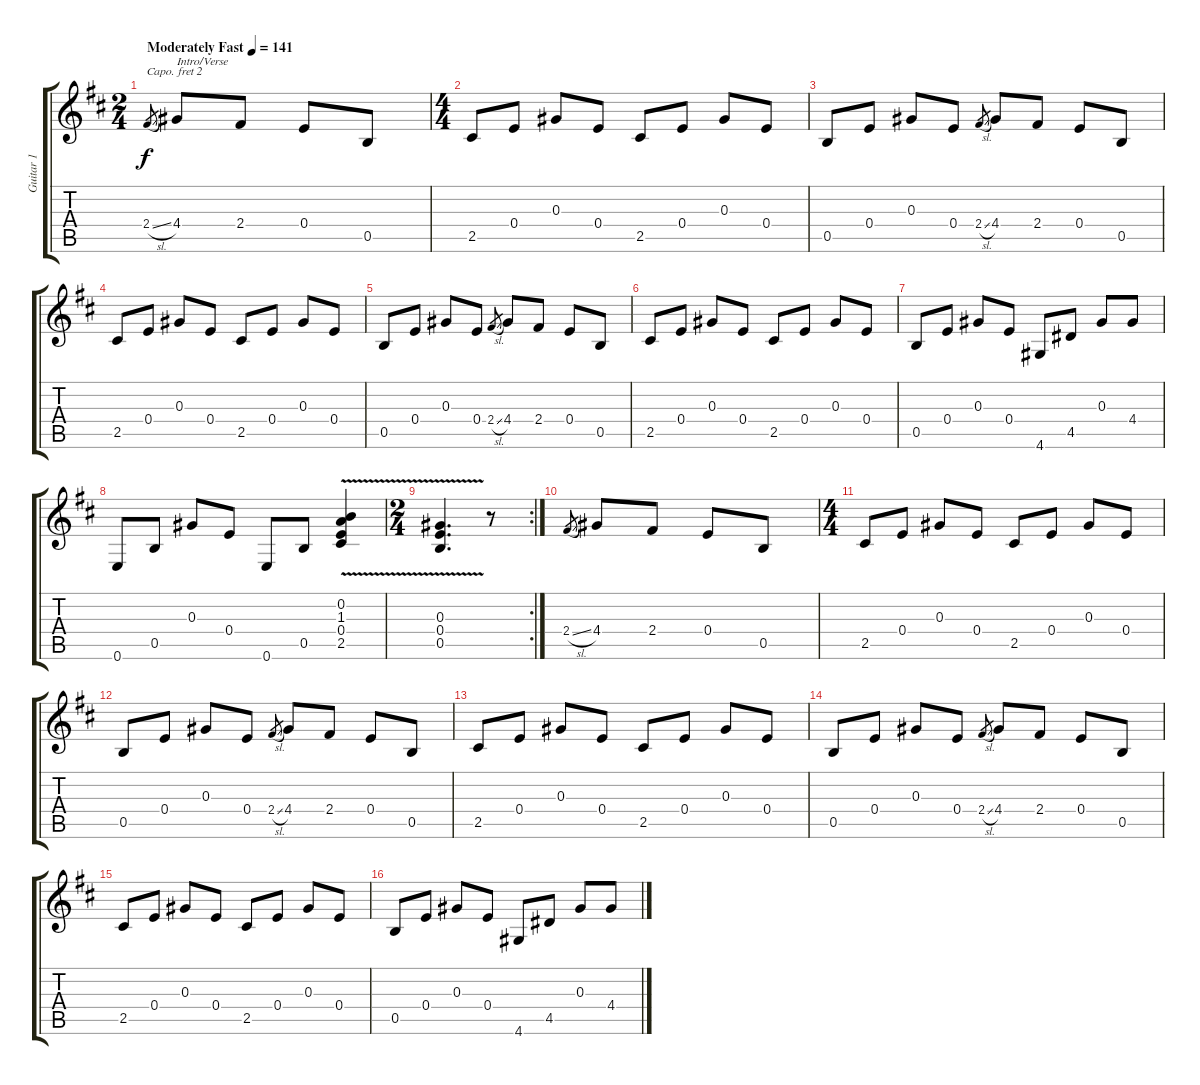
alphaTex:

\track ("Guitar 1" "Guitar 1") {instrument acousticguitarsteel}
\staff {score tabs}
\capo 2
\tuning (D4 A3 Gb3 D3 A2 D2) {hide}
\ts (2 4)
\tempo (141 "Moderately Fast")
\clef g2
\ks d
2.4{sl}.8{gr dy f instrument acousticguitarsteel} 4.4.8{txt "Intro/Verse"} 2.4.8 0.4.8 0.5.8 |
\ts (4 4)
2.5.8 0.4.8 0.3.8 0.4.8 2.5.8 0.4.8 0.3.8 0.4.8 |
0.5.8 0.4.8 0.3.8 0.4.8 2.4{sl}.8{gr} 4.4.8 2.4.8 0.4.8 0.5.8 |
2.5.8 0.4.8 0.3.8 0.4.8 2.5.8 0.4.8 0.3.8 0.4.8 |
0.5.8 0.4.8 0.3.8 0.4.8 2.4{sl}.8{gr} 4.4.8 2.4.8 0.4.8 0.5.8 |
2.5.8 0.4.8 0.3.8 0.4.8 2.5.8 0.4.8 0.3.8 0.4.8 |
0.5.8 0.4.8 0.3.8 0.4.8 4.6.8 4.5.8 0.3.8 4.4.8 |
0.6.8 0.5.8 0.3.8 0.4.8 0.6.8 0.5.8 (0.2{v} 1.3 0.4 2.5).4 |
\rc 2
\ts (2 4)
(0.3{v} 0.4 0.5).4{d} r.8 |
2.4{sl}.8{gr} 4.4.8 2.4.8 0.4.8 0.5.8 |
\ts (4 4)
2.5.8 0.4.8 0.3.8 0.4.8 2.5.8 0.4.8 0.3.8 0.4.8 |
0.5.8 0.4.8 0.3.8 0.4.8 2.4{sl}.8{gr} 4.4.8 2.4.8 0.4.8 0.5.8 |
2.5.8 0.4.8 0.3.8 0.4.8 2.5.8 0.4.8 0.3.8 0.4.8 |
0.5.8 0.4.8 0.3.8 0.4.8 2.4{sl}.8{gr} 4.4.8 2.4.8 0.4.8 0.5.8 |
2.5.8 0.4.8 0.3.8 0.4.8 2.5.8 0.4.8 0.3.8 0.4.8 |
0.5.8 0.4.8 0.3.8 0.4.8 4.6.8 4.5.8 0.3.8 4.4.8
